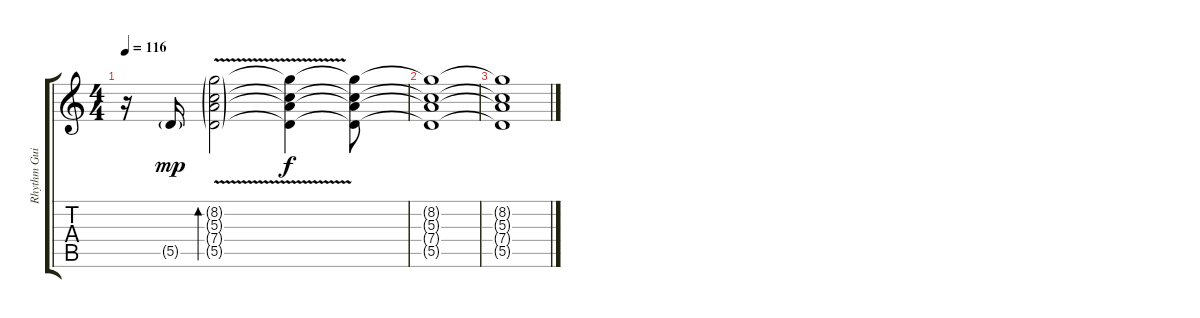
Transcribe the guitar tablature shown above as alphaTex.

\track ("Rhythm Guitar 2 Echo" "Rhythm Gui") {instrument overdrivenguitar}
\staff {score tabs}
\tuning (E4 B3 G3 D3 A2 E2) {hide}
\ts (4 4)
\tempo 116
\clef g2
\ks c
r.16{dy f} 5.5{g}.16{dy mp} (8.2{v g} 5.3{v g} 7.4{v g} 5.5{v g}).2{bd 480} (8.2{t} 5.3{t} 7.4{t} 5.5{t}).4{dy f} (8.2{t} 5.3{t} 7.4{t} 5.5{t}).8 |
(8.2{t} 5.3{t} 7.4{t} 5.5{t}).1 |
(8.2{t} 5.3{t} 7.4{t} 5.5{t}).1
